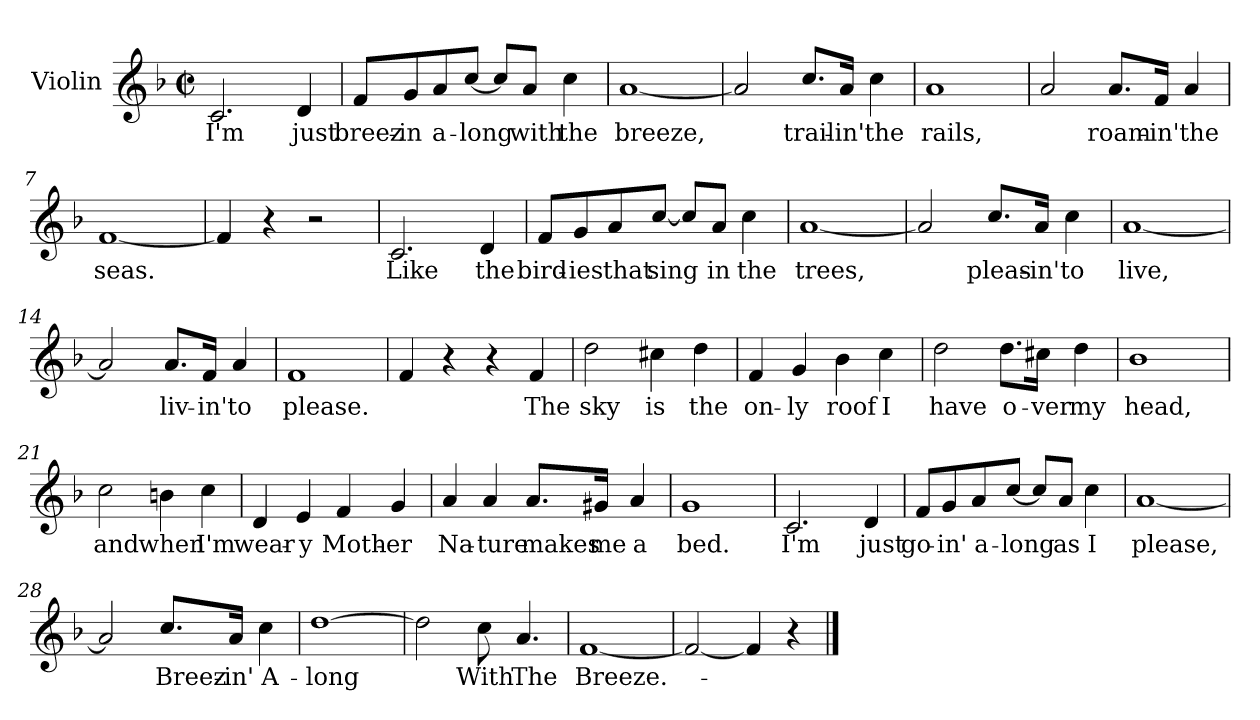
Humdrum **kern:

**kern	**text
*part1	*part1
*staff1	*staff1
*I"Violin	*
*I'Vln	*
*clefG2	*
*k[b-]	*
*F:	*
*M2/2	*
*met(c|)	*
=1	=1
2.c/	I'm
4d/	just
=2	=2
8f/L	breez-
8g/	-in
8a/	a-
[8cc/J	-long
8cc/L]	.
8a/J	with
4cc\	the
=3	=3
[1a	breeze,
=4	=4
2a/]	.
8.cc/L	trail-
16a/Jk	-in'
4cc\	the
=5	=5
1a	rails,
!!LO:LB:g=z
=6	=6
2a/	.
8.a/L	roam-
16f/Jk	-in'
4a/	the
=7	=7
[1f	seas.
=8	=8
4f/]	.
4r	.
2r	.
=9	=9
2.c/	Like
4d/	the
=10	=10
8f/L	bird-
8g/	-ies
8a/	that
[8cc/J	sing
8cc/L]	.
8a/J	in
4cc\	the
!!LO:LB:g=z
=11	=11
[1a	trees,
=12	=12
2a/]	.
8.cc/L	pleas-
16a/Jk	-in'
4cc\	to
=13	=13
[1a	live,
=14	=14
2a/]	.
8.a/L	liv-
16f/Jk	-in'
4a/	to
=15	=15
1f	please.
!!LO:LB:g=z
=16	=16
4f/	.
4r	.
4r	.
4f/	The
=17	=17
2dd\	sky
4cc#X\	is
4dd\	the
=18	=18
4f/	on-
4g/	-ly
4b-\	roof
4cc\	I
=19	=19
2dd\	have
8.dd\L	o-
16cc#X\Jk	-ver
4dd\	my
=20	=20
1b-	head,
!!LO:LB:g=z
=21	=21
2cc\	and
4bn\	when
4cc\	I'm
=22	=22
4d/	wear-
4e/	-y
4f/	Moth-
4g/	-er
=23	=23
4a/	Na-
4a/	-ture
8.a/L	makes
16g#X/Jk	me
4a/	a
=24	=24
1g	bed.
!!LO:LB:g=z
=25	=25
2.c/	I'm
4d/	just
=26	=26
8f/L	go-
8g/	-in'
8a/	a-
[8cc/J	-long
8cc/L]	.
8a/J	as
4cc\	I
=27	=27
[1a	please,
=28	=28
2a/]	.
8.cc/L	Breez-
16a/Jk	-in'
4cc\	A-
!!LO:LB:g=z
=29	=29
[1dd	-long
=30	=30
2dd\]	.
8cc\	With
4.a/	The
=31	=31
[1f	Breeze.-
=32	=32
2f/_	.
4f/]	.
4r	.
==	==
*-	*-
